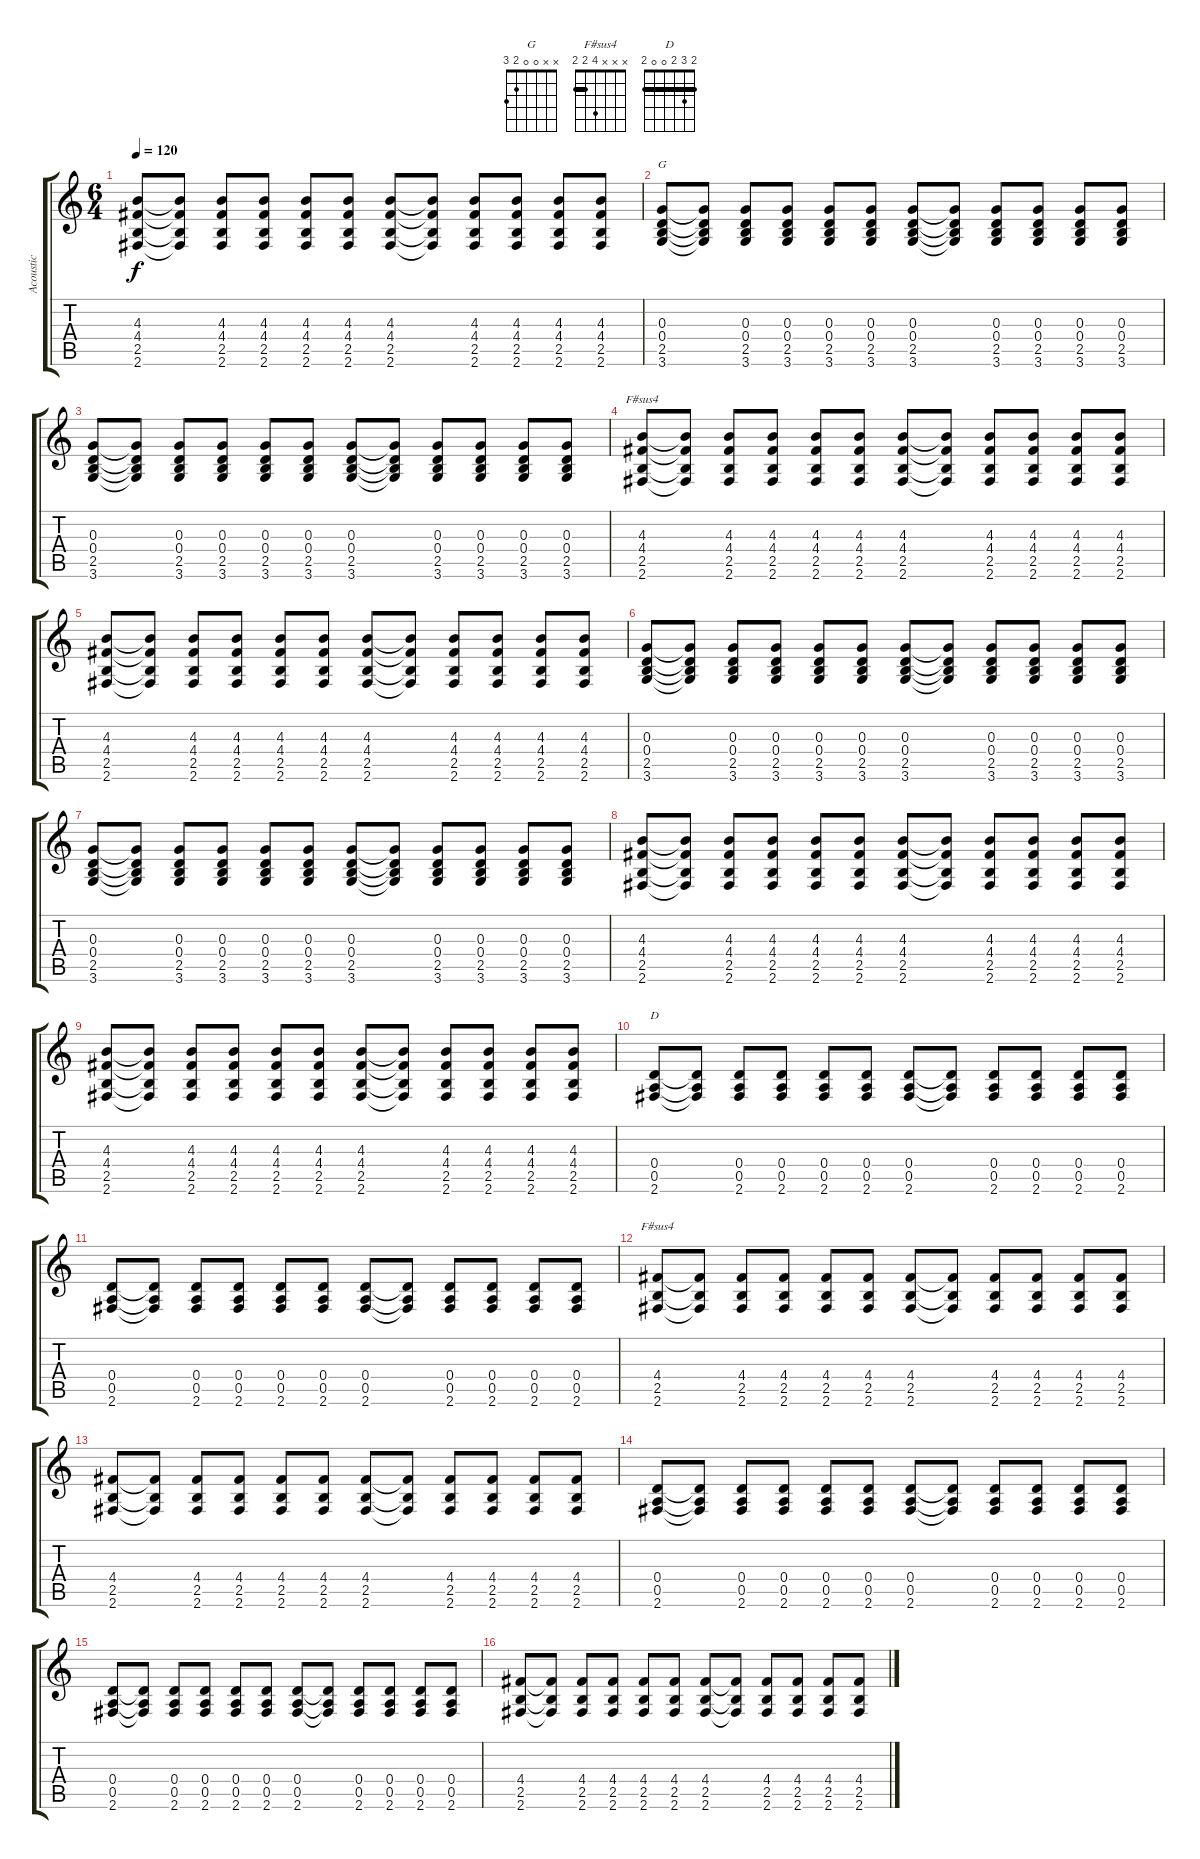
\track ("Acoustic" "Acoustic") {instrument acousticguitarsteel}
\staff {score tabs}
\tuning (E4 B3 G3 D3 A2 E2) {hide}
\chord ("G" x x 0 0 2 3)
\chord ("F#sus4" x x 4 4 2 2) {barre (2 4)}
\chord ("D" 2 3 2 0 0 2) {barre 2}
\chord ("F#sus4" x x x 4 2 2) {barre 2}
\ts (6 4)
\tempo 120
\clef g2
\ks c
(4.3 4.4 2.5 2.6).8{dy f} (4.3{t} 4.4{t} 2.5{t} 2.6{t}).8 (4.3 4.4 2.5 2.6).8 (4.3 4.4 2.5 2.6).8 (4.3 4.4 2.5 2.6).8 (4.3 4.4 2.5 2.6).8 (4.3 4.4 2.5 2.6).8 (4.3{t} 4.4{t} 2.5{t} 2.6{t}).8 (4.3 4.4 2.5 2.6).8 (4.3 4.4 2.5 2.6).8 (4.3 4.4 2.5 2.6).8 (4.3 4.4 2.5 2.6).8 |
(0.3 0.4 2.5 3.6).8{ch "G"} (0.3{t} 0.4{t} 2.5{t} 3.6{t}).8 (0.3 0.4 2.5 3.6).8 (0.3 0.4 2.5 3.6).8 (0.3 0.4 2.5 3.6).8 (0.3 0.4 2.5 3.6).8 (0.3 0.4 2.5 3.6).8 (0.3{t} 0.4{t} 2.5{t} 3.6{t}).8 (0.3 0.4 2.5 3.6).8 (0.3 0.4 2.5 3.6).8 (0.3 0.4 2.5 3.6).8 (0.3 0.4 2.5 3.6).8 |
(0.3 0.4 2.5 3.6).8 (0.3{t} 0.4{t} 2.5{t} 3.6{t}).8 (0.3 0.4 2.5 3.6).8 (0.3 0.4 2.5 3.6).8 (0.3 0.4 2.5 3.6).8 (0.3 0.4 2.5 3.6).8 (0.3 0.4 2.5 3.6).8 (0.3{t} 0.4{t} 2.5{t} 3.6{t}).8 (0.3 0.4 2.5 3.6).8 (0.3 0.4 2.5 3.6).8 (0.3 0.4 2.5 3.6).8 (0.3 0.4 2.5 3.6).8 |
(4.3 4.4 2.5 2.6).8{ch "F#sus4"} (4.3{t} 4.4{t} 2.5{t} 2.6{t}).8 (4.3 4.4 2.5 2.6).8 (4.3 4.4 2.5 2.6).8 (4.3 4.4 2.5 2.6).8 (4.3 4.4 2.5 2.6).8 (4.3 4.4 2.5 2.6).8 (4.3{t} 4.4{t} 2.5{t} 2.6{t}).8 (4.3 4.4 2.5 2.6).8 (4.3 4.4 2.5 2.6).8 (4.3 4.4 2.5 2.6).8 (4.3 4.4 2.5 2.6).8 |
(4.3 4.4 2.5 2.6).8 (4.3{t} 4.4{t} 2.5{t} 2.6{t}).8 (4.3 4.4 2.5 2.6).8 (4.3 4.4 2.5 2.6).8 (4.3 4.4 2.5 2.6).8 (4.3 4.4 2.5 2.6).8 (4.3 4.4 2.5 2.6).8 (4.3{t} 4.4{t} 2.5{t} 2.6{t}).8 (4.3 4.4 2.5 2.6).8 (4.3 4.4 2.5 2.6).8 (4.3 4.4 2.5 2.6).8 (4.3 4.4 2.5 2.6).8 |
(0.3 0.4 2.5 3.6).8 (0.3{t} 0.4{t} 2.5{t} 3.6{t}).8 (0.3 0.4 2.5 3.6).8 (0.3 0.4 2.5 3.6).8 (0.3 0.4 2.5 3.6).8 (0.3 0.4 2.5 3.6).8 (0.3 0.4 2.5 3.6).8 (0.3{t} 0.4{t} 2.5{t} 3.6{t}).8 (0.3 0.4 2.5 3.6).8 (0.3 0.4 2.5 3.6).8 (0.3 0.4 2.5 3.6).8 (0.3 0.4 2.5 3.6).8 |
(0.3 0.4 2.5 3.6).8 (0.3{t} 0.4{t} 2.5{t} 3.6{t}).8 (0.3 0.4 2.5 3.6).8 (0.3 0.4 2.5 3.6).8 (0.3 0.4 2.5 3.6).8 (0.3 0.4 2.5 3.6).8 (0.3 0.4 2.5 3.6).8 (0.3{t} 0.4{t} 2.5{t} 3.6{t}).8 (0.3 0.4 2.5 3.6).8 (0.3 0.4 2.5 3.6).8 (0.3 0.4 2.5 3.6).8 (0.3 0.4 2.5 3.6).8 |
(4.3 4.4 2.5 2.6).8 (4.3{t} 4.4{t} 2.5{t} 2.6{t}).8 (4.3 4.4 2.5 2.6).8 (4.3 4.4 2.5 2.6).8 (4.3 4.4 2.5 2.6).8 (4.3 4.4 2.5 2.6).8 (4.3 4.4 2.5 2.6).8 (4.3{t} 4.4{t} 2.5{t} 2.6{t}).8 (4.3 4.4 2.5 2.6).8 (4.3 4.4 2.5 2.6).8 (4.3 4.4 2.5 2.6).8 (4.3 4.4 2.5 2.6).8 |
(4.3 4.4 2.5 2.6).8 (4.3{t} 4.4{t} 2.5{t} 2.6{t}).8 (4.3 4.4 2.5 2.6).8 (4.3 4.4 2.5 2.6).8 (4.3 4.4 2.5 2.6).8 (4.3 4.4 2.5 2.6).8 (4.3 4.4 2.5 2.6).8 (4.3{t} 4.4{t} 2.5{t} 2.6{t}).8 (4.3 4.4 2.5 2.6).8 (4.3 4.4 2.5 2.6).8 (4.3 4.4 2.5 2.6).8 (4.3 4.4 2.5 2.6).8 |
(0.4 0.5 2.6).8{ch "D"} (0.4{t} 0.5{t} 2.6{t}).8 (0.4 0.5 2.6).8 (0.4 0.5 2.6).8 (0.4 0.5 2.6).8 (0.4 0.5 2.6).8 (0.4 0.5 2.6).8 (0.4{t} 0.5{t} 2.6{t}).8 (0.4 0.5 2.6).8 (0.4 0.5 2.6).8 (0.4 0.5 2.6).8 (0.4 0.5 2.6).8 |
(0.4 0.5 2.6).8 (0.4{t} 0.5{t} 2.6{t}).8 (0.4 0.5 2.6).8 (0.4 0.5 2.6).8 (0.4 0.5 2.6).8 (0.4 0.5 2.6).8 (0.4 0.5 2.6).8 (0.4{t} 0.5{t} 2.6{t}).8 (0.4 0.5 2.6).8 (0.4 0.5 2.6).8 (0.4 0.5 2.6).8 (0.4 0.5 2.6).8 |
(4.4 2.5 2.6).8{ch "F#sus4"} (4.4{t} 2.5{t} 2.6{t}).8 (4.4 2.5 2.6).8 (4.4 2.5 2.6).8 (4.4 2.5 2.6).8 (4.4 2.5 2.6).8 (4.4 2.5 2.6).8 (4.4{t} 2.5{t} 2.6{t}).8 (4.4 2.5 2.6).8 (4.4 2.5 2.6).8 (4.4 2.5 2.6).8 (4.4 2.5 2.6).8 |
(4.4 2.5 2.6).8 (4.4{t} 2.5{t} 2.6{t}).8 (4.4 2.5 2.6).8 (4.4 2.5 2.6).8 (4.4 2.5 2.6).8 (4.4 2.5 2.6).8 (4.4 2.5 2.6).8 (4.4{t} 2.5{t} 2.6{t}).8 (4.4 2.5 2.6).8 (4.4 2.5 2.6).8 (4.4 2.5 2.6).8 (4.4 2.5 2.6).8 |
(0.4 0.5 2.6).8 (0.4{t} 0.5{t} 2.6{t}).8 (0.4 0.5 2.6).8 (0.4 0.5 2.6).8 (0.4 0.5 2.6).8 (0.4 0.5 2.6).8 (0.4 0.5 2.6).8 (0.4{t} 0.5{t} 2.6{t}).8 (0.4 0.5 2.6).8 (0.4 0.5 2.6).8 (0.4 0.5 2.6).8 (0.4 0.5 2.6).8 |
(0.4 0.5 2.6).8 (0.4{t} 0.5{t} 2.6{t}).8 (0.4 0.5 2.6).8 (0.4 0.5 2.6).8 (0.4 0.5 2.6).8 (0.4 0.5 2.6).8 (0.4 0.5 2.6).8 (0.4{t} 0.5{t} 2.6{t}).8 (0.4 0.5 2.6).8 (0.4 0.5 2.6).8 (0.4 0.5 2.6).8 (0.4 0.5 2.6).8 |
(4.4 2.5 2.6).8 (4.4{t} 2.5{t} 2.6{t}).8 (4.4 2.5 2.6).8 (4.4 2.5 2.6).8 (4.4 2.5 2.6).8 (4.4 2.5 2.6).8 (4.4 2.5 2.6).8 (4.4{t} 2.5{t} 2.6{t}).8 (4.4 2.5 2.6).8 (4.4 2.5 2.6).8 (4.4 2.5 2.6).8 (4.4 2.5 2.6).8
